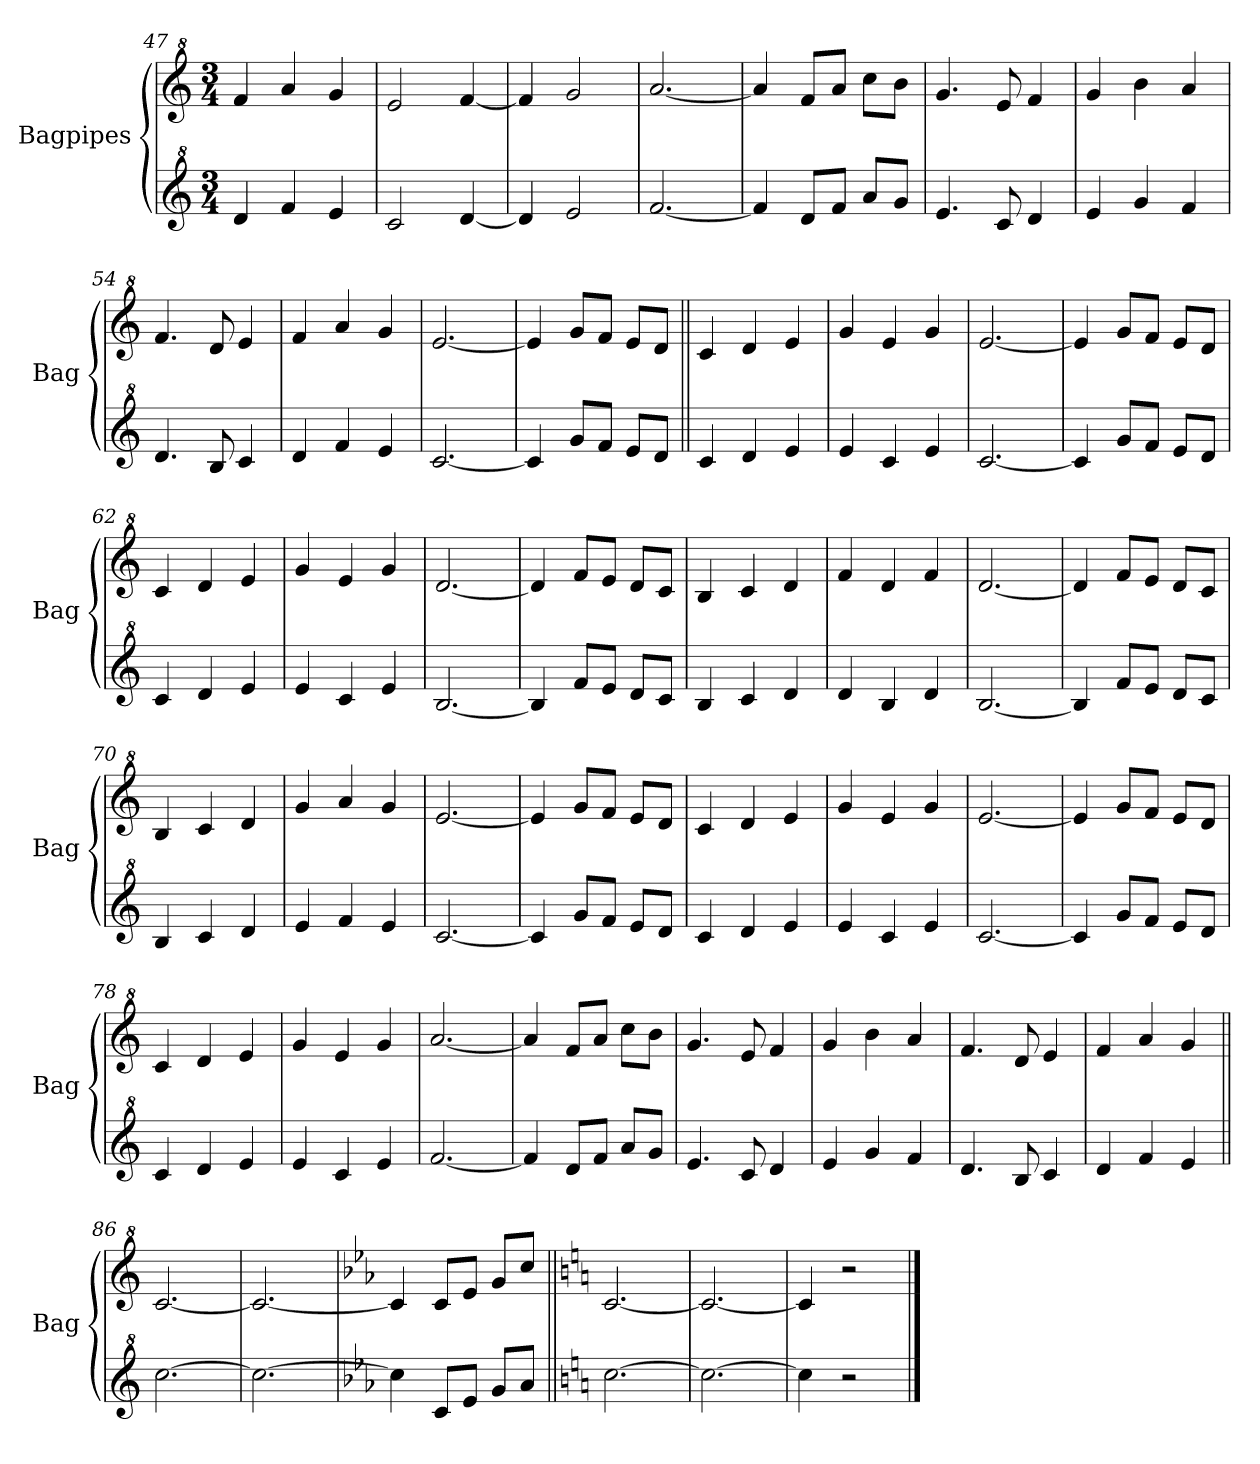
**kern	**kern
*part2	*part1
*staff2	*staff1
*I"Bagpipes	*I"Bagpipes
*I'Bag	*I'Bag
*clefG^2	*clefG^2
*k[]	*k[]
*C:	*C:
*M3/4	*M3/4
=47	=47
4dd/	4ff/
4ff/	4aa/
4ee/	4gg/
=48	=48
2cc/	2ee/
[4dd/	[4ff/
=49	=49
4dd/]	4ff/]
2ee/	2gg/
=50	=50
[2.ff/	[2.aa/
=51	=51
4ff/]	4aa/]
8dd/L	8ff/L
8ff/J	8aa/J
8aa/L	8ccc\L
8gg/J	8bb\J
=52	=52
4.ee/	4.gg/
8cc/	8ee/
4dd/	4ff/
=53	=53
4ee/	4gg/
4gg/	4bb\
4ff/	4aa/
=54	=54
4.dd/	4.ff/
8b/	8dd/
4cc/	4ee/
=55	=55
4dd/	4ff/
4ff/	4aa/
4ee/	4gg/
=56	=56
[2.cc/	[2.ee/
!!LO:LB:g=z
=57	=57
4cc/]	4ee/]
8gg/L	8gg/L
8ff/J	8ff/J
8ee/L	8ee/L
8dd/J	8dd/J
=58||	=58||
4cc/	4cc/
4dd/	4dd/
4ee/	4ee/
=59	=59
4ee/	4gg/
4cc/	4ee/
4ee/	4gg/
=60	=60
[2.cc/	[2.ee/
=61	=61
4cc/]	4ee/]
8gg/L	8gg/L
8ff/J	8ff/J
8ee/L	8ee/L
8dd/J	8dd/J
=62	=62
4cc/	4cc/
4dd/	4dd/
4ee/	4ee/
=63	=63
4ee/	4gg/
4cc/	4ee/
4ee/	4gg/
=64	=64
[2.b/	[2.dd/
=65	=65
4b/]	4dd/]
8ff/L	8ff/L
8ee/J	8ee/J
8dd/L	8dd/L
8cc/J	8cc/J
=66	=66
4b/	4b/
4cc/	4cc/
4dd/	4dd/
=67	=67
4dd/	4ff/
4b/	4dd/
4dd/	4ff/
=68	=68
[2.b/	[2.dd/
!!LO:PB:g=z
=69	=69
4b/]	4dd/]
8ff/L	8ff/L
8ee/J	8ee/J
8dd/L	8dd/L
8cc/J	8cc/J
=70	=70
4b/	4b/
4cc/	4cc/
4dd/	4dd/
=71	=71
4ee/	4gg/
4ff/	4aa/
4ee/	4gg/
=72	=72
[2.cc/	[2.ee/
=73	=73
4cc/]	4ee/]
8gg/L	8gg/L
8ff/J	8ff/J
8ee/L	8ee/L
8dd/J	8dd/J
=74	=74
4cc/	4cc/
4dd/	4dd/
4ee/	4ee/
=75	=75
4ee/	4gg/
4cc/	4ee/
4ee/	4gg/
=76	=76
[2.cc/	[2.ee/
=77	=77
4cc/]	4ee/]
8gg/L	8gg/L
8ff/J	8ff/J
8ee/L	8ee/L
8dd/J	8dd/J
=78	=78
4cc/	4cc/
4dd/	4dd/
4ee/	4ee/
=79	=79
4ee/	4gg/
4cc/	4ee/
4ee/	4gg/
=80	=80
[2.ff/	[2.aa/
!!LO:LB:g=z
=81	=81
4ff/]	4aa/]
8dd/L	8ff/L
8ff/J	8aa/J
8aa/L	8ccc\L
8gg/J	8bb\J
=82	=82
4.ee/	4.gg/
8cc/	8ee/
4dd/	4ff/
=83	=83
4ee/	4gg/
4gg/	4bb\
4ff/	4aa/
=84	=84
4.dd/	4.ff/
8b/	8dd/
4cc/	4ee/
=85	=85
4dd/	4ff/
4ff/	4aa/
4ee/	4gg/
=86||	=86||
[2.ccc\	[2.cc/
=87	=87
2.ccc\_	2.cc/_
=88	=88
*k[b-e-a-]	*k[b-e-a-]
*E-:	*E-:
4ccc\]	4cc/]
8cc/L	8cc/L
8ee-/J	8ee-/J
8gg/L	8gg/L
8aa-/J	8ccc/J
=89||	=89||
*k[]	*k[]
*C:	*C:
[2.ccc\	[2.cc/
=90	=90
2.ccc\_	2.cc/_
=91	=91
4ccc\]	4cc/]
2r	2r
==	==
*-	*-
